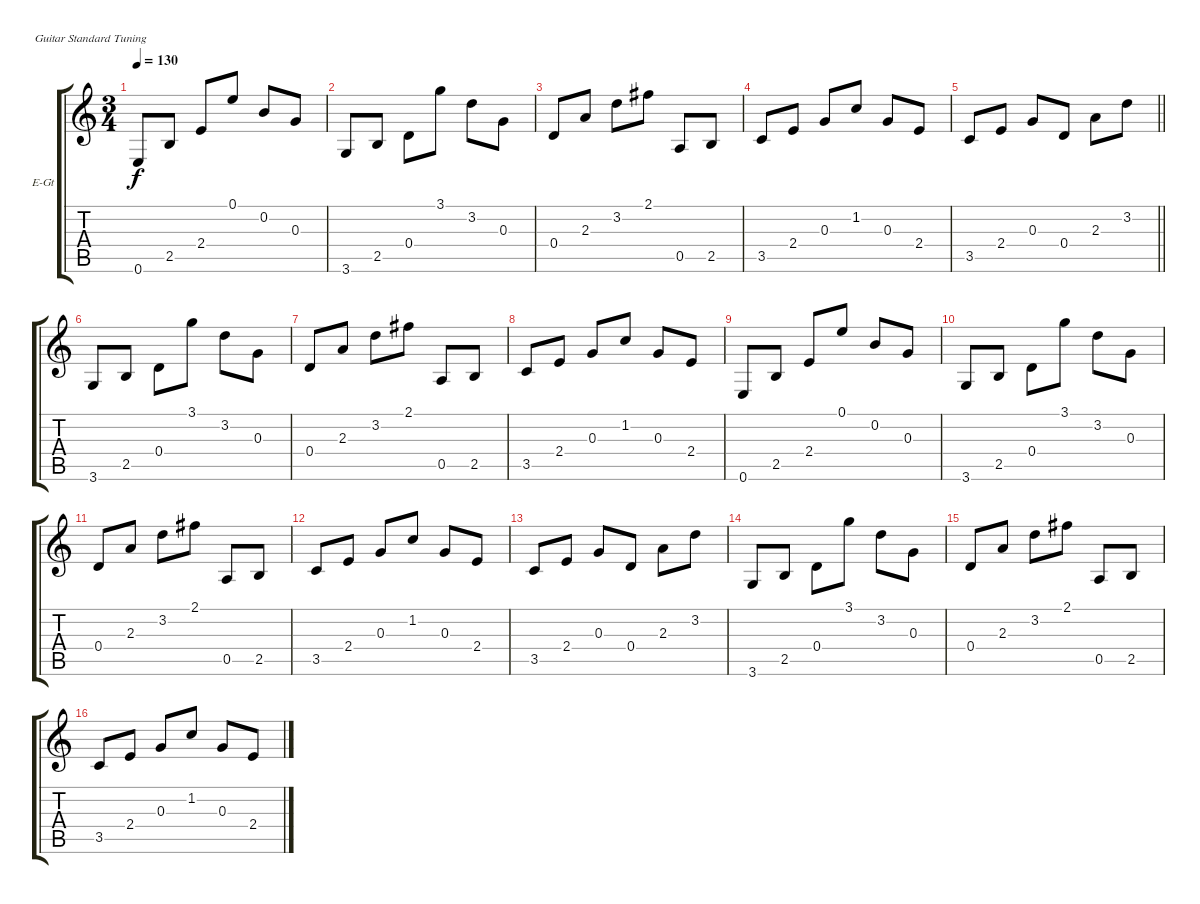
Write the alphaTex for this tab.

\defaultSystemsLayout 4
\bracketExtendMode groupsimilarinstruments
\firstSystemTrackNameOrientation horizontal
\otherSystemsTrackNameOrientation horizontal
\chordDiagramsInScore
\track ("Clean Electric Guitar" "E-Gt") {instrument electricguitarclean}
\staff {score tabs}
\tuning (E4 B3 G3 D3 A2 E2)
\ts (3 4)
\tempo 130
\clef g2
\scale
0.25
\ks c
0.6.8{dy f} 2.5.8 2.4.8 0.1.8 0.2.8 0.3.8 |
\scale
0.25 3.6.8 2.5.8 0.4.8 3.1.8 3.2.8 0.3.8 |
\scale
0.25 0.4.8 2.3.8 3.2.8 2.1.8 0.5.8 2.5.8 |
\scale
0.25 3.5.8 2.4.8 0.3.8 1.2.8 0.3.8 2.4.8 |
\scale
0.25
\barLineRight lightlight
3.5.8 2.4.8 0.3.8 0.4.8 2.3.8 3.2.8 |
\scale
0.25 3.6.8 2.5.8 0.4.8 3.1.8 3.2.8 0.3.8 |
\scale
0.25 0.4.8 2.3.8 3.2.8 2.1.8 0.5.8 2.5.8 |
\scale
0.25 3.5.8 2.4.8 0.3.8 1.2.8 0.3.8 2.4.8 |
\scale
0.25 0.6.8 2.5.8 2.4.8 0.1.8 0.2.8 0.3.8 |
\scale
0.25 3.6.8 2.5.8 0.4.8 3.1.8 3.2.8 0.3.8 |
\scale
0.25 0.4.8 2.3.8 3.2.8 2.1.8 0.5.8 2.5.8 |
\scale
0.25 3.5.8 2.4.8 0.3.8 1.2.8 0.3.8 2.4.8 |
\scale
0.25 3.5.8 2.4.8 0.3.8 0.4.8 2.3.8 3.2.8 |
\scale
0.25 3.6.8 2.5.8 0.4.8 3.1.8 3.2.8 0.3.8 |
\scale
0.25 0.4.8 2.3.8 3.2.8 2.1.8 0.5.8 2.5.8 |
\scale
0.25 3.5.8 2.4.8 0.3.8 1.2.8 0.3.8 2.4.8
